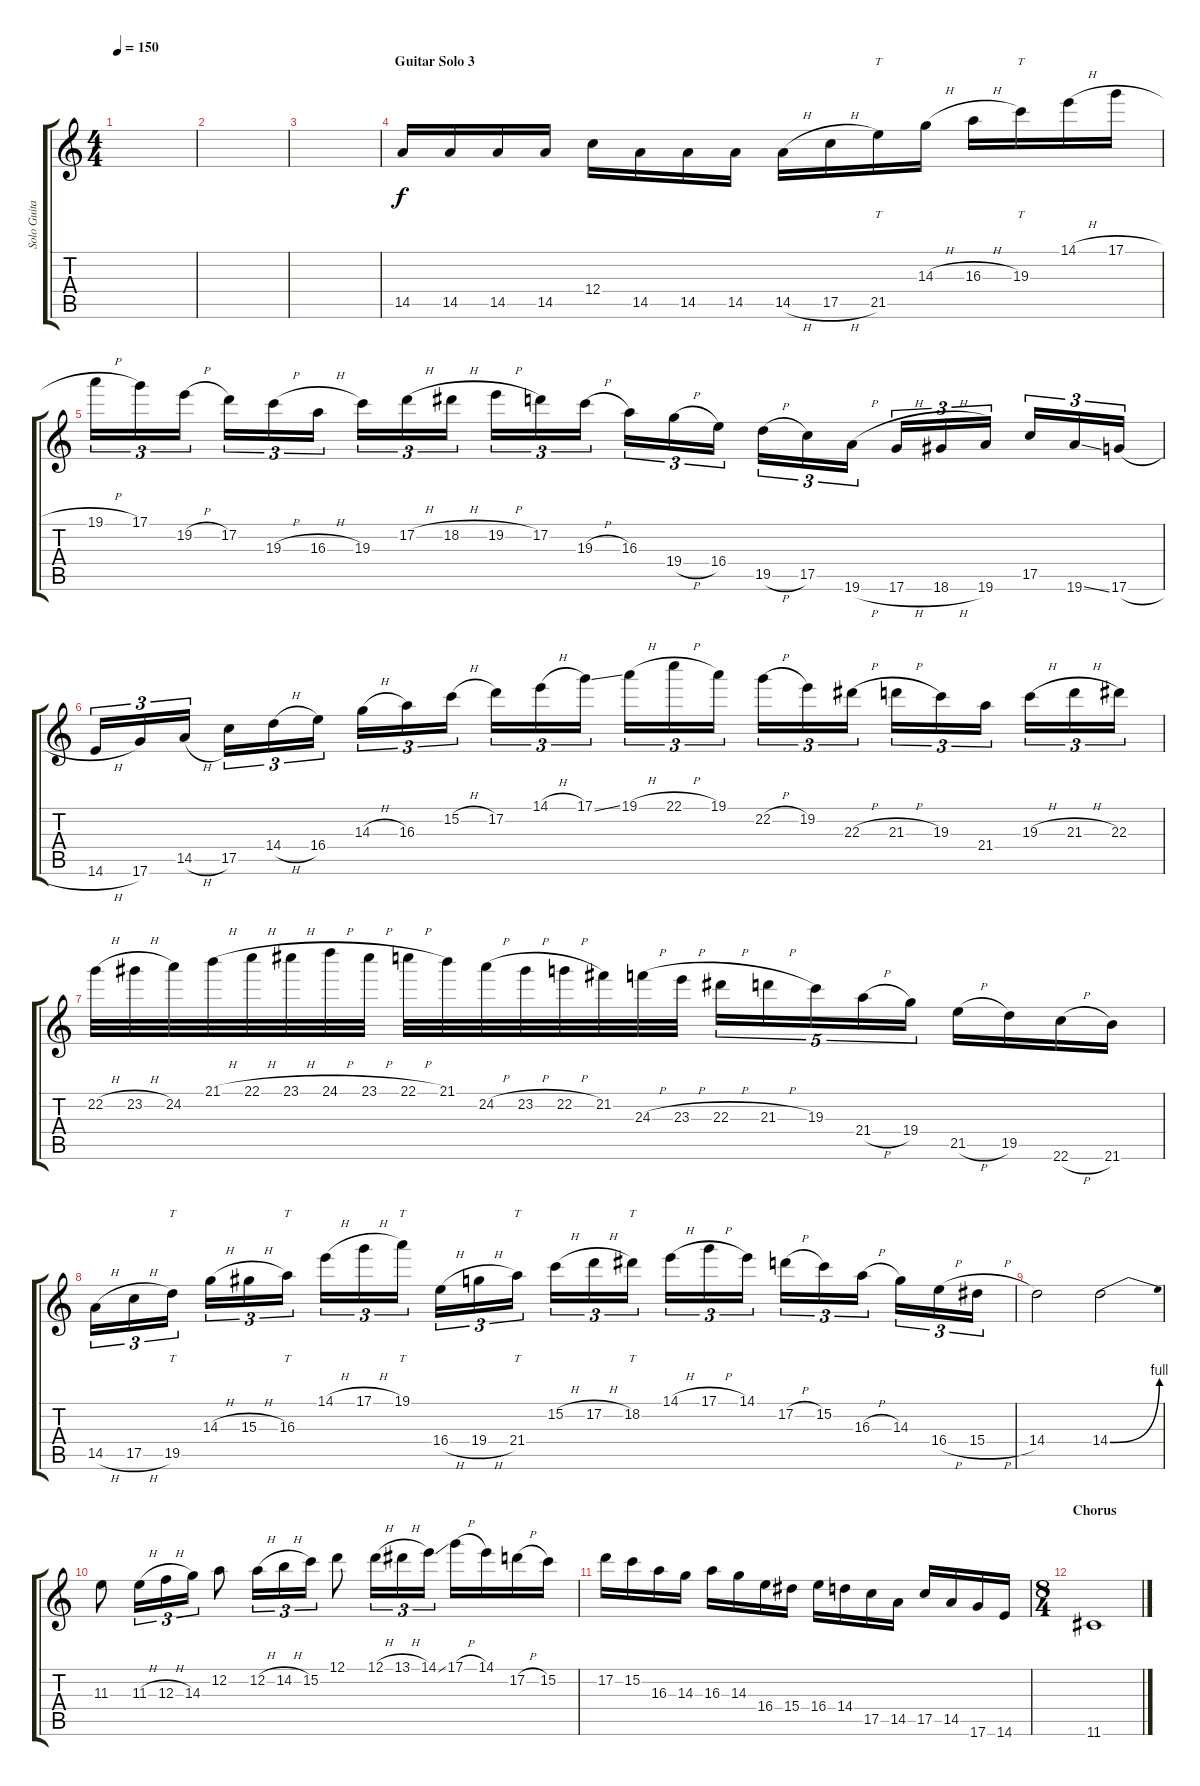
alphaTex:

\track ("Solo Guitar" "Solo Guita") {instrument distortionguitar}
\staff {score tabs}
\tuning (D4 A3 F3 C3 G2 D2) {hide}
\ts (4 4)
\tempo 150
\clef g2
\ks c
|
|
|
\section ("" "Guitar Solo 3")
14.5.16 14.5.16 14.5.16 14.5.16 12.4.16 14.5.16 14.5.16 14.5.16 14.5{h}.16 17.5{h}.16 21.5.16{tt} 14.3{h}.16 16.3{h}.16 19.3.16{tt} 14.1{h}.16 17.1{h}.16 |
19.1{h}.16{tu (3 2)} 17.1.16{tu (3 2)} 19.2{h}.16{tu (3 2)} 17.2.16{tu (3 2)} 19.3{h}.16{tu (3 2)} 16.3{h}.16{tu (3 2)} 19.3.16{tu (3 2)} 17.2{h}.16{tu (3 2)} 18.2{h}.16{tu (3 2)} 19.2{h}.16{tu (3 2)} 17.2.16{tu (3 2)} 19.3{h}.16{tu (3 2)} 16.3.16{tu (3 2)} 19.4{h}.16{tu (3 2)} 16.4.16{tu (3 2)} 19.5{h}.16{tu (3 2)} 17.5.16{tu (3 2)} 19.6{h}.16{tu (3 2)} 17.6{h}.16{tu (3 2)} 18.6{h}.16{tu (3 2)} 19.6.16{tu (3 2)} 17.5.16{tu (3 2)} 19.6{ss}.16{tu (3 2)} 17.6{h}.16{tu (3 2)} |
14.6{h}.16{tu (3 2)} 17.6.16{tu (3 2)} 14.5{h}.16{tu (3 2)} 17.5.16{tu (3 2)} 14.4{h}.16{tu (3 2)} 16.4.16{tu (3 2)} 14.3{h}.16{tu (3 2)} 16.3.16{tu (3 2)} 15.2{h}.16{tu (3 2)} 17.2.16{tu (3 2)} 14.1{h}.16{tu (3 2)} 17.1{ss}.16{tu (3 2)} 19.1{h}.16{tu (3 2)} 22.1{h}.16{tu (3 2)} 19.1.16{tu (3 2)} 22.2{h}.16{tu (3 2)} 19.2.16{tu (3 2)} 22.3{h}.16{tu (3 2)} 21.3{h}.16{tu (3 2)} 19.3.16{tu (3 2)} 21.4.16{tu (3 2)} 19.3{h}.16{tu (3 2)} 21.3{h}.16{tu (3 2)} 22.3.16{tu (3 2)} |
22.2{h}.32 23.2{h}.32 24.2.32 21.1{h}.32 22.1{h}.32 23.1{h}.32 24.1{h}.32 23.1{h}.32 22.1{h}.32 21.1.32 24.2{h}.32 23.2{h}.32 22.2{h}.32 21.2.32 24.3{h}.32 23.3{h}.32 22.3{h}.16{tu (5 4)} 21.3{h}.16{tu (5 4)} 19.3.16{tu (5 4)} 21.4{h}.16{tu (5 4)} 19.4.16{tu (5 4)} 21.5{h}.16 19.5.16 22.6{h}.16 21.6.16 |
14.5{h}.16{tu (3 2)} 17.5{h}.16{tu (3 2)} 19.5.16{tt tu (3 2)} 14.3{h}.16{tu (3 2)} 15.3{h}.16{tu (3 2)} 16.3.16{tt tu (3 2)} 14.1{h}.16{tu (3 2)} 17.1{h}.16{tu (3 2)} 19.1.16{tt tu (3 2)} 16.4{h}.16{tu (3 2)} 19.4{h}.16{tu (3 2)} 21.4.16{tt tu (3 2)} 15.2{h}.16{tu (3 2)} 17.2{h}.16{tu (3 2)} 18.2.16{tt tu (3 2)} 14.1{h}.16{tu (3 2)} 17.1{h}.16{tu (3 2)} 14.1.16{tu (3 2)} 17.2{h}.16{tu (3 2)} 15.2.16{tu (3 2)} 16.3{h}.16{tu (3 2)} 14.3.16{tu (3 2)} 16.4{h}.16{tu (3 2)} 15.4{h}.16{tu (3 2)} |
14.4.2 14.4{be (bend 0 0 60 4)}.2 |
11.3.8 11.3{h}.16{tu (3 2)} 12.3{h}.16{tu (3 2)} 14.3.16{tu (3 2)} 12.2.8 12.2{h}.16{tu (3 2)} 14.2{h}.16{tu (3 2)} 15.2.16{tu (3 2)} 12.1.8 12.1{h}.16{tu (3 2)} 13.1{h}.16{tu (3 2)} 14.1{ss}.16{tu (3 2)} 17.1{h}.16 14.1.16 17.2{h}.16 15.2.16 |
17.2.16 15.2.16 16.3.16 14.3.16 16.3.16 14.3.16 16.4.16 15.4.16 16.4.16 14.4.16 17.5.16 14.5.16 17.5.16 14.5.16 17.6.16 14.6.16 |
\ts (8 4)
\section ("" "Chorus")
11.6.1
